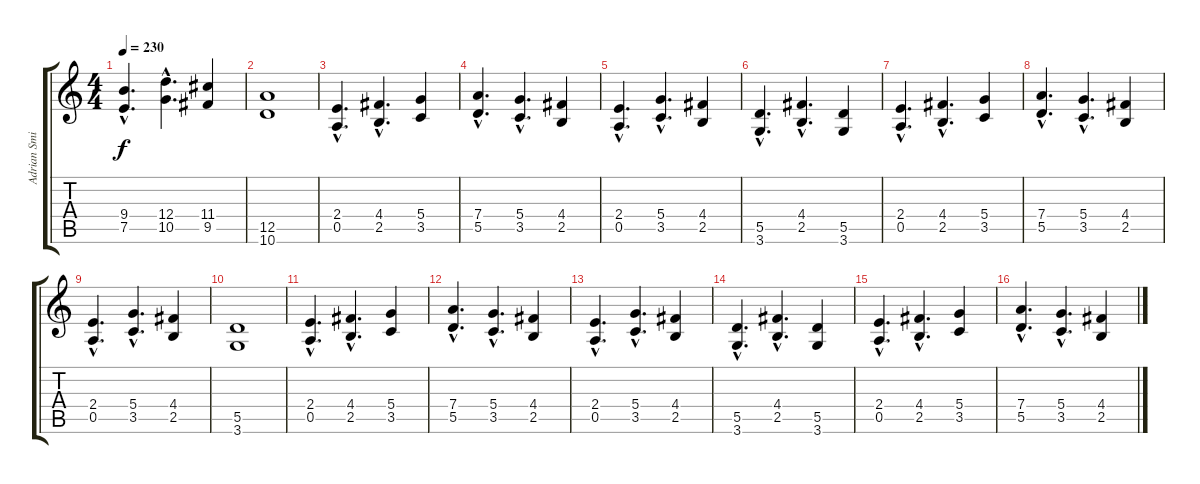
\track ("Adrian Smith" "Adrian Smi") {instrument distortionguitar}
\staff {score tabs}
\tuning (E4 B3 G3 D3 A2 E2) {hide}
\ts (4 4)
\tempo 230
\clef g2
\ks c
(9.4{hac} 7.5{hac}).4{d dy f} (12.4{hac} 10.5{hac}).4{d} (11.4 9.5).4 |
(12.5 10.6).1 |
(2.4{hac} 0.5{hac}).4{d} (4.4{hac} 2.5{hac}).4{d} (5.4 3.5).4 |
(7.4{hac} 5.5{hac}).4{d} (5.4{hac} 3.5{hac}).4{d} (4.4 2.5).4 |
(2.4{hac} 0.5{hac}).4{d} (5.4{hac} 3.5{hac}).4{d} (4.4 2.5).4 |
(5.5{hac} 3.6{hac}).4{d} (4.4{hac} 2.5{hac}).4{d} (5.5 3.6).4 |
(2.4{hac} 0.5{hac}).4{d} (4.4{hac} 2.5{hac}).4{d} (5.4 3.5).4 |
(7.4{hac} 5.5{hac}).4{d} (5.4{hac} 3.5{hac}).4{d} (4.4 2.5).4 |
(2.4{hac} 0.5{hac}).4{d} (5.4{hac} 3.5{hac}).4{d} (4.4 2.5).4 |
(5.5 3.6).1 |
(2.4{hac} 0.5{hac}).4{d} (4.4{hac} 2.5{hac}).4{d} (5.4 3.5).4 |
(7.4{hac} 5.5{hac}).4{d} (5.4{hac} 3.5{hac}).4{d} (4.4 2.5).4 |
(2.4{hac} 0.5{hac}).4{d} (5.4{hac} 3.5{hac}).4{d} (4.4 2.5).4 |
(5.5{hac} 3.6{hac}).4{d} (4.4{hac} 2.5{hac}).4{d} (5.5 3.6).4 |
(2.4{hac} 0.5{hac}).4{d} (4.4{hac} 2.5{hac}).4{d} (5.4 3.5).4 |
(7.4{hac} 5.5{hac}).4{d} (5.4{hac} 3.5{hac}).4{d} (4.4 2.5).4
